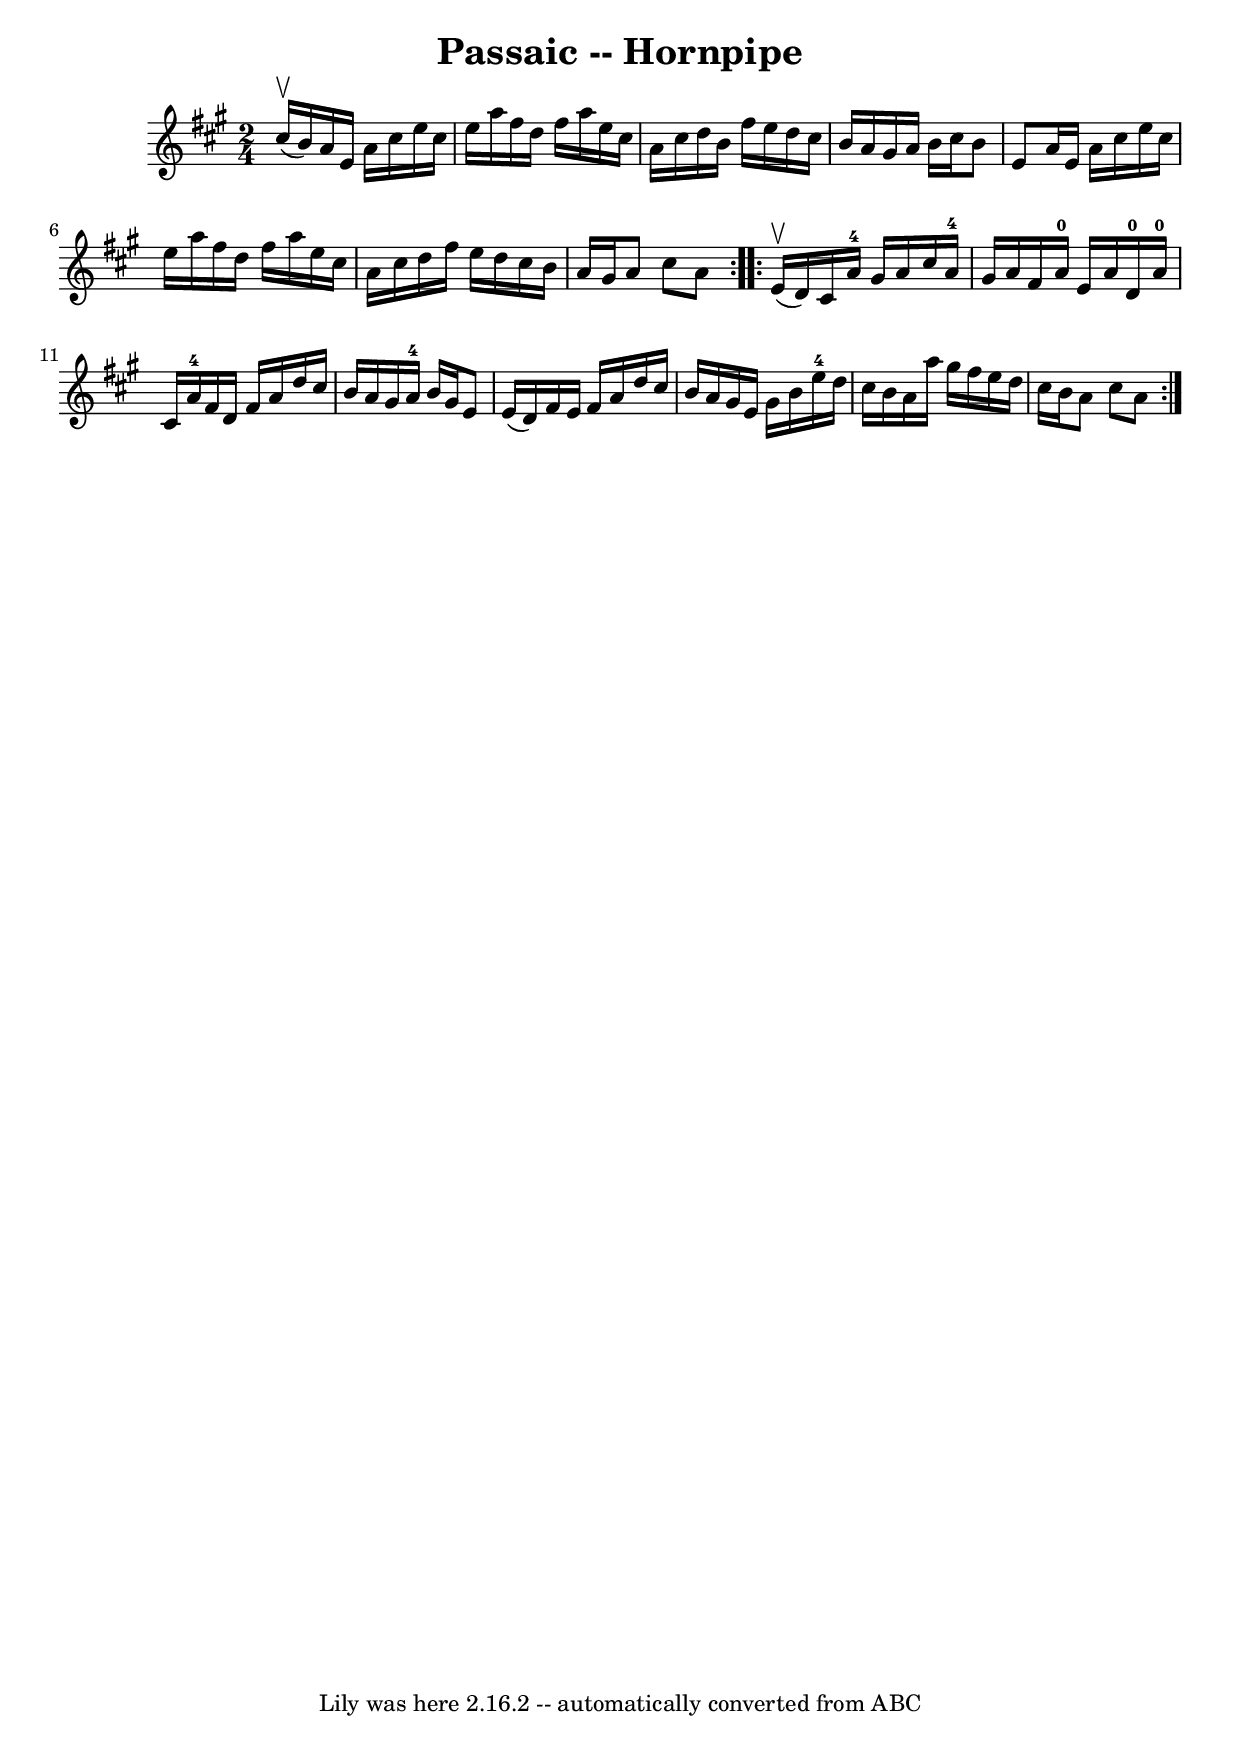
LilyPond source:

\version "2.16.2"
\include "Mammoth.ily"
\header {
  %% book = "Cole's 1000 Fiddle Tunes"
  crossRefNumber = "1"
  footnotes = ""
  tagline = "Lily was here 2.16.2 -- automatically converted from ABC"
  title = "Passaic -- Hornpipe"

}
voicedefault =  {



  \repeat volta 2 {

    \time 2/4 
    \key a \major
    cis''16 (^\upbow b'16) |
    a'16 e'16 
    a'16 cis''16 e''16 cis''16 e''16 a''16  |
    fis''16    
    d''16 fis''16 a''16 e''16 cis''16 a'16 cis''16  |
    
    d''16 b'16 fis''16 e''16 d''16 cis''16 b'16 a'16  |
    
    gis'16 a'16 b'16 cis''16 b'8 e'8  |
    a'16 e'16    
    a'16 cis''16 e''16 cis''16 e''16 a''16  |
    fis''16    
    d''16 fis''16 a''16 e''16 cis''16 a'16 cis''16  |
    
    d''16 fis''16 e''16 d''16 cis''16 b'16 a'16 gis'16  
    |
    a'8 cis''8 a'8  
  }     
  \repeat volta 2 {
    e'16 (^\upbow   
    d'16) |
    cis'16 a'16-4 gis'16 a'16 cis''16 a'16-4 gis'16 a'16  |
    fis'16 a'16-0 e'16 a'16 d'16-0 a'16-0 cis'16 a'16-4 |
    fis'16 d'16 fis'16    
    a'16 d''16 cis''16 b'16 a'16  |
    gis'16 a'16-4 b'16 
    gis'16 e'8 e'16 (d'16) |
    fis'16 e'16 fis'16    
    a'16 d''16 cis''16 b'16 a'16  |
    gis'16 e'16 gis'16   
    b'16 e''16-4 d''16 cis''16 b'16  |
    a'16 a''16    
    gis''16 fis''16 e''16 d''16 cis''16 b'16  |
    a'8    
    cis''8 a'8  
  }   

}

\score{
  <<

    \context Staff="default"
    {
      \voicedefault 
      
    }

  >>
  \layout {
    
  }
  \midi {
  }

}
